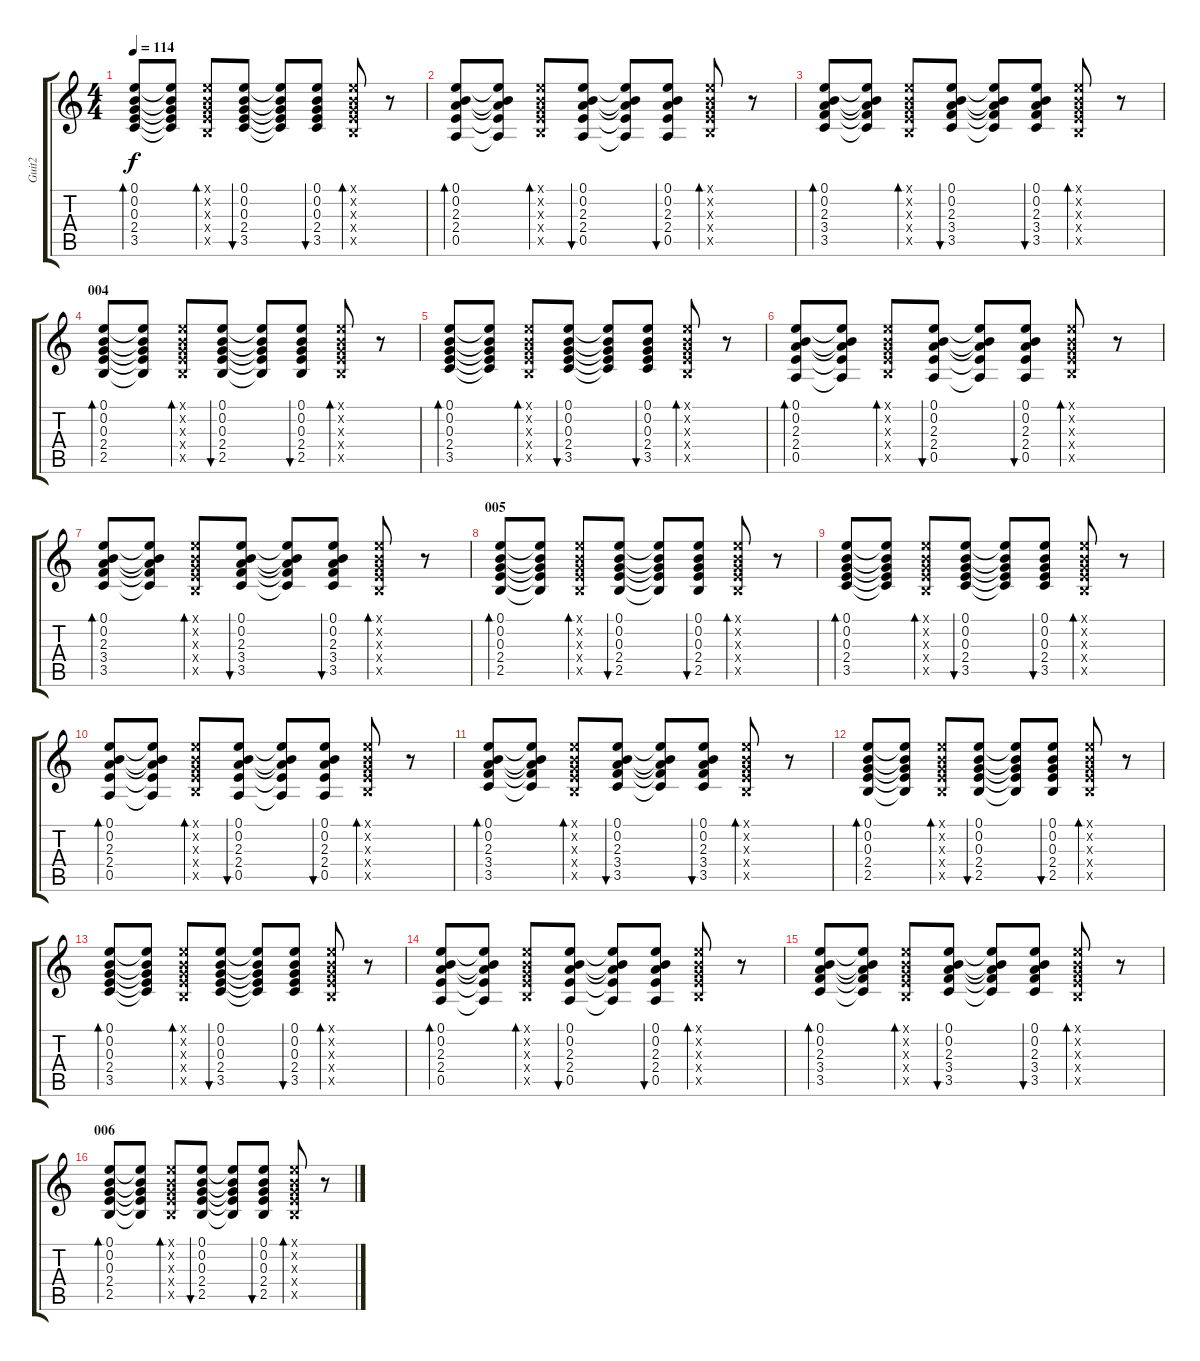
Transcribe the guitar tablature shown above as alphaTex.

\track ("Guit2" "Guit2") {instrument acousticguitarsteel}
\staff {score tabs}
\tuning (E4 B3 G3 D3 A2 E2) {hide}
\ts (4 4)
\tempo 114
\clef g2
\ks c
(0.1 0.2 0.3 2.4 3.5).8{bd 60 dy f} (0.1{t} 0.2{t} 0.3{t} 2.4{t} 3.5{t}).8 (0.1{x} 0.2{x} 0.3{x} 2.4{x} 2.5{x}).8{bd 60} (0.1 0.2 0.3 2.4 3.5).8{bu 60} (0.1{t} 0.2{t} 0.3{t} 2.4{t} 3.5{t}).8 (0.1 0.2 0.3 2.4 3.5).8{bu 60} (0.1{x} 0.2{x} 0.3{x} 2.4{x} 2.5{x}).8{bd 60} r.8 |
(0.1 0.2 2.3 2.4 0.5).8{bd 60} (0.1{t} 0.2{t} 2.3{t} 2.4{t} 0.5{t}).8 (0.1{x} 0.2{x} 0.3{x} 2.4{x} 2.5{x}).8{bd 60} (0.1 0.2 2.3 2.4 0.5).8{bu 60} (0.1{t} 0.2{t} 2.3{t} 2.4{t} 0.5{t}).8 (0.1 0.2 2.3 2.4 0.5).8{bu 60} (0.1{x} 0.2{x} 0.3{x} 2.4{x} 2.5{x}).8{bd 60} r.8 |
(0.1 0.2 2.3 3.4 3.5).8{bd 60} (0.1{t} 0.2{t} 2.3{t} 3.4{t} 3.5{t}).8 (0.1{x} 0.2{x} 0.3{x} 2.4{x} 2.5{x}).8{bd 60} (0.1 0.2 2.3 3.4 3.5).8{bu 60} (0.1{t} 0.2{t} 2.3{t} 3.4{t} 3.5{t}).8 (0.1 0.2 2.3 3.4 3.5).8{bu 60} (0.1{x} 0.2{x} 0.3{x} 2.4{x} 2.5{x}).8{bd 60} r.8 |
\section ("" "004")
(0.1 0.2 0.3 2.4 2.5).8{bd 60} (0.1{t} 0.2{t} 0.3{t} 2.4{t} 2.5{t}).8 (0.1{x} 0.2{x} 0.3{x} 2.4{x} 2.5{x}).8{bd 60} (0.1 0.2 0.3 2.4 2.5).8{bu 60} (0.1{t} 0.2{t} 0.3{t} 2.4{t} 2.5{t}).8 (0.1 0.2 0.3 2.4 2.5).8{bu 60} (0.1{x} 0.2{x} 0.3{x} 2.4{x} 2.5{x}).8{bd 60} r.8 |
(0.1 0.2 0.3 2.4 3.5).8{bd 60} (0.1{t} 0.2{t} 0.3{t} 2.4{t} 3.5{t}).8 (0.1{x} 0.2{x} 0.3{x} 2.4{x} 2.5{x}).8{bd 60} (0.1 0.2 0.3 2.4 3.5).8{bu 60} (0.1{t} 0.2{t} 0.3{t} 2.4{t} 3.5{t}).8 (0.1 0.2 0.3 2.4 3.5).8{bu 60} (0.1{x} 0.2{x} 0.3{x} 2.4{x} 2.5{x}).8{bd 60} r.8 |
(0.1 0.2 2.3 2.4 0.5).8{bd 60} (0.1{t} 0.2{t} 2.3{t} 2.4{t} 0.5{t}).8 (0.1{x} 0.2{x} 0.3{x} 2.4{x} 2.5{x}).8{bd 60} (0.1 0.2 2.3 2.4 0.5).8{bu 60} (0.1{t} 0.2{t} 2.3{t} 2.4{t} 0.5{t}).8 (0.1 0.2 2.3 2.4 0.5).8{bu 60} (0.1{x} 0.2{x} 0.3{x} 2.4{x} 2.5{x}).8{bd 60} r.8 |
(0.1 0.2 2.3 3.4 3.5).8{bd 60} (0.1{t} 0.2{t} 2.3{t} 3.4{t} 3.5{t}).8 (0.1{x} 0.2{x} 0.3{x} 2.4{x} 2.5{x}).8{bd 60} (0.1 0.2 2.3 3.4 3.5).8{bu 60} (0.1{t} 0.2{t} 2.3{t} 3.4{t} 3.5{t}).8 (0.1 0.2 2.3 3.4 3.5).8{bu 60} (0.1{x} 0.2{x} 0.3{x} 2.4{x} 2.5{x}).8{bd 60} r.8 |
\section ("" "005")
(0.1 0.2 0.3 2.4 2.5).8{bd 60} (0.1{t} 0.2{t} 0.3{t} 2.4{t} 2.5{t}).8 (0.1{x} 0.2{x} 0.3{x} 2.4{x} 2.5{x}).8{bd 60} (0.1 0.2 0.3 2.4 2.5).8{bu 60} (0.1{t} 0.2{t} 0.3{t} 2.4{t} 2.5{t}).8 (0.1 0.2 0.3 2.4 2.5).8{bu 60} (0.1{x} 0.2{x} 0.3{x} 2.4{x} 2.5{x}).8{bd 60} r.8 |
(0.1 0.2 0.3 2.4 3.5).8{bd 60} (0.1{t} 0.2{t} 0.3{t} 2.4{t} 3.5{t}).8 (0.1{x} 0.2{x} 0.3{x} 2.4{x} 2.5{x}).8{bd 60} (0.1 0.2 0.3 2.4 3.5).8{bu 60} (0.1{t} 0.2{t} 0.3{t} 2.4{t} 3.5{t}).8 (0.1 0.2 0.3 2.4 3.5).8{bu 60} (0.1{x} 0.2{x} 0.3{x} 2.4{x} 2.5{x}).8{bd 60} r.8 |
(0.1 0.2 2.3 2.4 0.5).8{bd 60} (0.1{t} 0.2{t} 2.3{t} 2.4{t} 0.5{t}).8 (0.1{x} 0.2{x} 0.3{x} 2.4{x} 2.5{x}).8{bd 60} (0.1 0.2 2.3 2.4 0.5).8{bu 60} (0.1{t} 0.2{t} 2.3{t} 2.4{t} 0.5{t}).8 (0.1 0.2 2.3 2.4 0.5).8{bu 60} (0.1{x} 0.2{x} 0.3{x} 2.4{x} 2.5{x}).8{bd 60} r.8 |
(0.1 0.2 2.3 3.4 3.5).8{bd 60} (0.1{t} 0.2{t} 2.3{t} 3.4{t} 3.5{t}).8 (0.1{x} 0.2{x} 0.3{x} 2.4{x} 2.5{x}).8{bd 60} (0.1 0.2 2.3 3.4 3.5).8{bu 60} (0.1{t} 0.2{t} 2.3{t} 3.4{t} 3.5{t}).8 (0.1 0.2 2.3 3.4 3.5).8{bu 60} (0.1{x} 0.2{x} 0.3{x} 2.4{x} 2.5{x}).8{bd 60} r.8 |
(0.1 0.2 0.3 2.4 2.5).8{bd 60} (0.1{t} 0.2{t} 0.3{t} 2.4{t} 2.5{t}).8 (0.1{x} 0.2{x} 0.3{x} 2.4{x} 2.5{x}).8{bd 60} (0.1 0.2 0.3 2.4 2.5).8{bu 60} (0.1{t} 0.2{t} 0.3{t} 2.4{t} 2.5{t}).8 (0.1 0.2 0.3 2.4 2.5).8{bu 60} (0.1{x} 0.2{x} 0.3{x} 2.4{x} 2.5{x}).8{bd 60} r.8 |
(0.1 0.2 0.3 2.4 3.5).8{bd 60} (0.1{t} 0.2{t} 0.3{t} 2.4{t} 3.5{t}).8 (0.1{x} 0.2{x} 0.3{x} 2.4{x} 2.5{x}).8{bd 60} (0.1 0.2 0.3 2.4 3.5).8{bu 60} (0.1{t} 0.2{t} 0.3{t} 2.4{t} 3.5{t}).8 (0.1 0.2 0.3 2.4 3.5).8{bu 60} (0.1{x} 0.2{x} 0.3{x} 2.4{x} 2.5{x}).8{bd 60} r.8 |
(0.1 0.2 2.3 2.4 0.5).8{bd 60} (0.1{t} 0.2{t} 2.3{t} 2.4{t} 0.5{t}).8 (0.1{x} 0.2{x} 0.3{x} 2.4{x} 2.5{x}).8{bd 60} (0.1 0.2 2.3 2.4 0.5).8{bu 60} (0.1{t} 0.2{t} 2.3{t} 2.4{t} 0.5{t}).8 (0.1 0.2 2.3 2.4 0.5).8{bu 60} (0.1{x} 0.2{x} 0.3{x} 2.4{x} 2.5{x}).8{bd 60} r.8 |
(0.1 0.2 2.3 3.4 3.5).8{bd 60} (0.1{t} 0.2{t} 2.3{t} 3.4{t} 3.5{t}).8 (0.1{x} 0.2{x} 0.3{x} 2.4{x} 2.5{x}).8{bd 60} (0.1 0.2 2.3 3.4 3.5).8{bu 60} (0.1{t} 0.2{t} 2.3{t} 3.4{t} 3.5{t}).8 (0.1 0.2 2.3 3.4 3.5).8{bu 60} (0.1{x} 0.2{x} 0.3{x} 2.4{x} 2.5{x}).8{bd 60} r.8 |
\section ("" "006")
(0.1 0.2 0.3 2.4 2.5).8{bd 60} (0.1{t} 0.2{t} 0.3{t} 2.4{t} 2.5{t}).8 (0.1{x} 0.2{x} 0.3{x} 2.4{x} 2.5{x}).8{bd 60} (0.1 0.2 0.3 2.4 2.5).8{bu 60} (0.1{t} 0.2{t} 0.3{t} 2.4{t} 2.5{t}).8 (0.1 0.2 0.3 2.4 2.5).8{bu 60} (0.1{x} 0.2{x} 0.3{x} 2.4{x} 2.5{x}).8{bd 60} r.8
